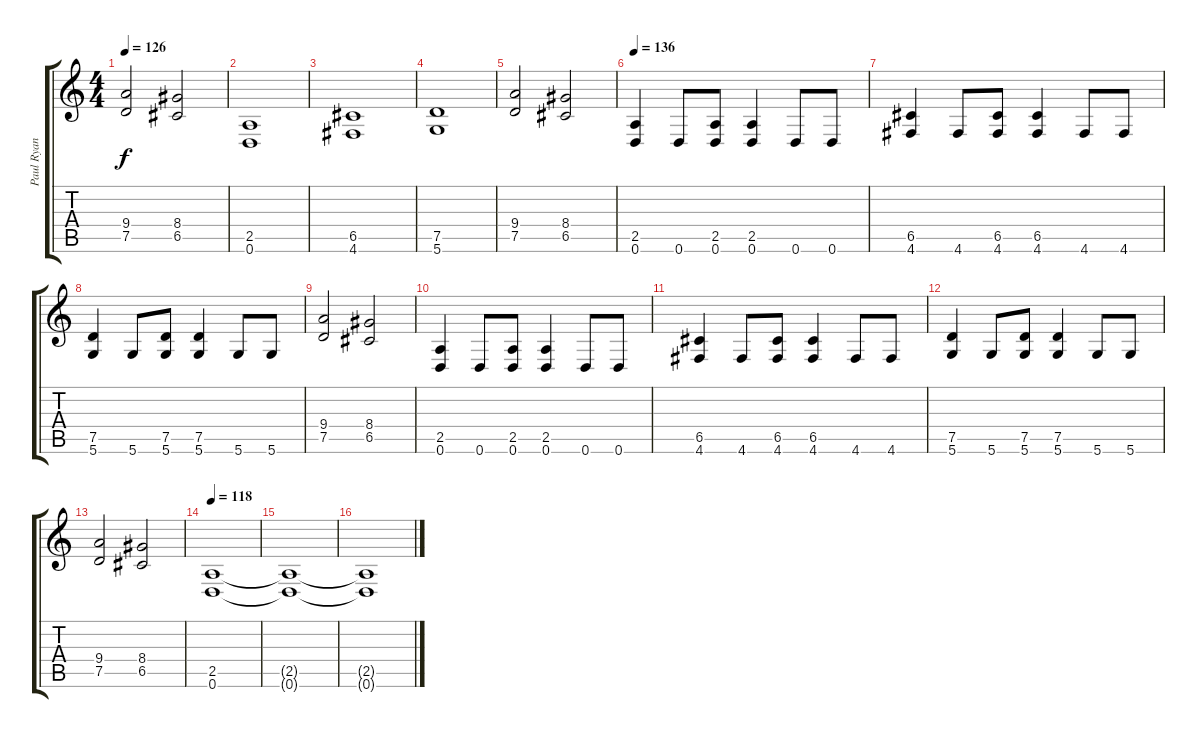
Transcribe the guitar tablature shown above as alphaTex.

\track ("Paul Ryan (Guitar)" "Paul Ryan ") {instrument distortionguitar}
\staff {score tabs}
\tuning (D4 A3 F3 C3 G2 D2) {hide}
\ts (4 4)
\tempo 126
\clef g2
\ks c
(9.4 7.5).2{dy f} (8.4 6.5).2 |
(2.5 0.6).1 |
(6.5 4.6).1 |
(7.5 5.6).1 |
(9.4 7.5).2 (8.4 6.5).2 |
\tempo 136
(2.5 0.6).4 0.6.8 (2.5 0.6).8 (2.5 0.6).4 0.6.8 0.6.8 |
(6.5 4.6).4 4.6.8 (6.5 4.6).8 (6.5 4.6).4 4.6.8 4.6.8 |
(7.5 5.6).4 5.6.8 (7.5 5.6).8 (7.5 5.6).4 5.6.8 5.6.8 |
(9.4 7.5).2 (8.4 6.5).2 |
(2.5 0.6).4 0.6.8 (2.5 0.6).8 (2.5 0.6).4 0.6.8 0.6.8 |
(6.5 4.6).4 4.6.8 (6.5 4.6).8 (6.5 4.6).4 4.6.8 4.6.8 |
(7.5 5.6).4 5.6.8 (7.5 5.6).8 (7.5 5.6).4 5.6.8 5.6.8 |
(9.4 7.5).2 (8.4 6.5).2 |
\tempo 118
(2.5 0.6).1 |
(2.5{t} 0.6{t}).1{volume 0} |
(2.5{t} 0.6{t}).1
